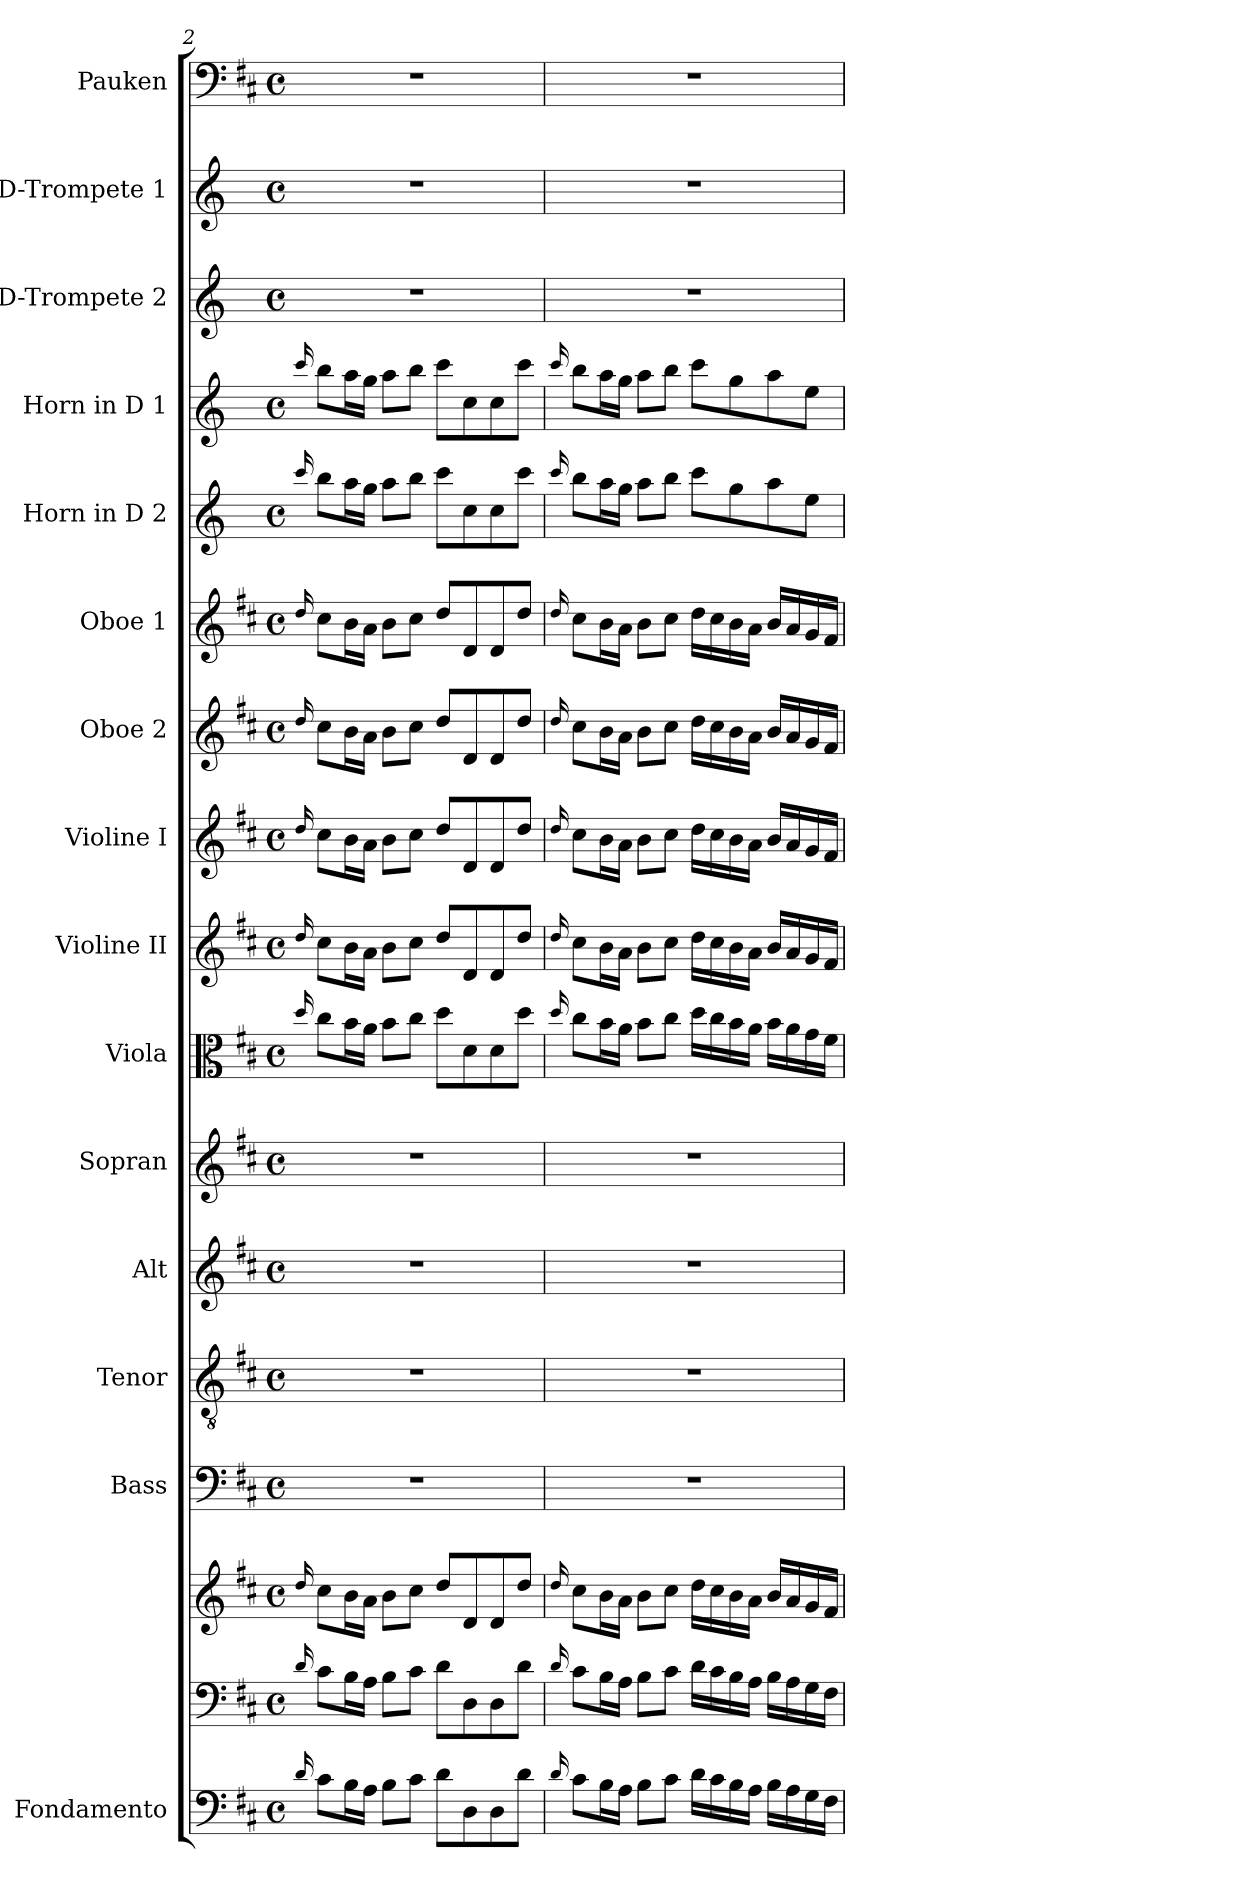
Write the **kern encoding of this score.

**kern	**kern	**kern	**kern	**kern	**kern	**kern	**kern	**kern	**kern	**kern	**kern	**kern	**kern	**kern	**kern	**kern
*part16	*part15	*part15	*part14	*part13	*part12	*part11	*part10	*part9	*part8	*part7	*part6	*part5	*part4	*part3	*part2	*part1
*staff17	*staff16	*staff15	*staff14	*staff13	*staff12	*staff11	*staff10	*staff9	*staff8	*staff7	*staff6	*staff5	*staff4	*staff3	*staff2	*staff1
*I"Fondamento	*	*	*I"Bass	*I"Tenor	*I"Alt	*I"Sopran	*I"Viola	*I"Violine II	*I"Violine I	*I"Oboe 2	*I"Oboe 1	*I"Horn in D 2	*I"Horn in D 1	*I"D-Trompete 2	*I"D-Trompete 1	*I"Pauken
*I'F.	*	*	*I'B.	*I'T.	*I'A.	*I'S.	*I'Vla.	*I'Vl. II	*I'Vl. I	*I'Ob. 2	*I'Ob. 1	*	*	*I'D Trp. 2	*I'D Trp. 1	*I'Pk.
*clefF4	*clefF4	*clefG2	*clefF4	*clefGv2	*clefG2	*clefG2	*clefC3	*clefG2	*clefG2	*clefG2	*clefG2	*clefG2	*clefG2	*clefG2	*clefG2	*clefF4
*ITrd7c12	*	*	*	*	*	*	*	*	*	*	*	*ITrd4c7	*ITrd4c7	*ITrd1c2	*ITrd1c2	*
*k[f#c#]	*k[f#c#]	*k[f#c#]	*k[f#c#]	*k[f#c#]	*k[f#c#]	*k[f#c#]	*k[f#c#]	*k[f#c#]	*k[f#c#]	*k[f#c#]	*k[f#c#]	*k[b-]	*k[b-]	*k[b-e-]	*k[b-e-]	*k[f#c#]
*D:	*D:	*D:	*D:	*D:	*D:	*D:	*D:	*D:	*D:	*D:	*D:	*F:	*F:	*B-:	*B-:	*D:
*M4/4	*M4/4	*M4/4	*M4/4	*M4/4	*M4/4	*M4/4	*M4/4	*M4/4	*M4/4	*M4/4	*M4/4	*M4/4	*M4/4	*M4/4	*M4/4	*M4/4
*met(c)	*met(c)	*met(c)	*met(c)	*met(c)	*met(c)	*met(c)	*met(c)	*met(c)	*met(c)	*met(c)	*met(c)	*met(c)	*met(c)	*met(c)	*met(c)	*met(c)
=2	=2	=2	=2	=2	=2	=2	=2	=2	=2	=2	=2	=2	=2	=2	=2	=2
16qqD/	16qqd/	16qqdd/	.	.	.	.	16qqdd/	16qqdd/	16qqdd/	16qqdd/	16qqdd/	16qqff/	16qqff/	.	.	.
8C#\L	8c#\L	8cc#\L	1r	1r	1r	1r	8cc#\L	8cc#\L	8cc#\L	8cc#\L	8cc#\L	8ee\L	8ee\L	1r	1r	1r
16BB\L	16B\L	16b\L	.	.	.	.	16b\L	16b\L	16b\L	16b\L	16b\L	16dd\L	16dd\L	.	.	.
16AA\JJ	16A\JJ	16a\JJ	.	.	.	.	16a\JJ	16a\JJ	16a\JJ	16a\JJ	16a\JJ	16cc\JJ	16cc\JJ	.	.	.
8BB\L	8B\L	8b\L	.	.	.	.	8b\L	8b\L	8b\L	8b\L	8b\L	8dd\L	8dd\L	.	.	.
8C#\J	8c#\J	8cc#\J	.	.	.	.	8cc#\J	8cc#\J	8cc#\J	8cc#\J	8cc#\J	8ee\J	8ee\J	.	.	.
8D\L	8d\L	8dd/L	.	.	.	.	8dd\L	8dd/L	8dd/L	8dd/L	8dd/L	8ff\L	8ff\L	.	.	.
8DD\	8D\	8d/	.	.	.	.	8d\	8d/	8d/	8d/	8d/	8f\	8f\	.	.	.
8DD\	8D\	8d/	.	.	.	.	8d\	8d/	8d/	8d/	8d/	8f\	8f\	.	.	.
8D\J	8d\J	8dd/J	.	.	.	.	8dd\J	8dd/J	8dd/J	8dd/J	8dd/J	8ff\J	8ff\J	.	.	.
=3	=3	=3	=3	=3	=3	=3	=3	=3	=3	=3	=3	=3	=3	=3	=3	=3
16qqD/	16qqd/	16qqdd/	.	.	.	.	16qqdd/	16qqdd/	16qqdd/	16qqdd/	16qqdd/	16qqff/	16qqff/	.	.	.
8C#\L	8c#\L	8cc#\L	1r	1r	1r	1r	8cc#\L	8cc#\L	8cc#\L	8cc#\L	8cc#\L	8ee\L	8ee\L	1r	1r	1r
16BB\L	16B\L	16b\L	.	.	.	.	16b\L	16b\L	16b\L	16b\L	16b\L	16dd\L	16dd\L	.	.	.
16AA\JJ	16A\JJ	16a\JJ	.	.	.	.	16a\JJ	16a\JJ	16a\JJ	16a\JJ	16a\JJ	16cc\JJ	16cc\JJ	.	.	.
8BB\L	8B\L	8b\L	.	.	.	.	8b\L	8b\L	8b\L	8b\L	8b\L	8dd\L	8dd\L	.	.	.
8C#\J	8c#\J	8cc#\J	.	.	.	.	8cc#\J	8cc#\J	8cc#\J	8cc#\J	8cc#\J	8ee\J	8ee\J	.	.	.
16D\LL	16d\LL	16dd\LL	.	.	.	.	16dd\LL	16dd\LL	16dd\LL	16dd\LL	16dd\LL	8ff\L	8ff\L	.	.	.
16C#\	16c#\	16cc#\	.	.	.	.	16cc#\	16cc#\	16cc#\	16cc#\	16cc#\	.	.	.	.	.
16BB\	16B\	16b\	.	.	.	.	16b\	16b\	16b\	16b\	16b\	8cc\	8cc\	.	.	.
16AA\JJ	16A\JJ	16a\JJ	.	.	.	.	16a\JJ	16a\JJ	16a\JJ	16a\JJ	16a\JJ	.	.	.	.	.
16BB\LL	16B\LL	16b/LL	.	.	.	.	16b\LL	16b/LL	16b/LL	16b/LL	16b/LL	8dd\	8dd\	.	.	.
16AA\	16A\	16a/	.	.	.	.	16a\	16a/	16a/	16a/	16a/	.	.	.	.	.
16GG\	16G\	16g/	.	.	.	.	16g\	16g/	16g/	16g/	16g/	8a\J	8a\J	.	.	.
16FF#\JJ	16F#\JJ	16f#/JJ	.	.	.	.	16f#\JJ	16f#/JJ	16f#/JJ	16f#/JJ	16f#/JJ	.	.	.	.	.
=	=	=	=	=	=	=	=	=	=	=	=	=	=	=	=	=
*-	*-	*-	*-	*-	*-	*-	*-	*-	*-	*-	*-	*-	*-	*-	*-	*-
